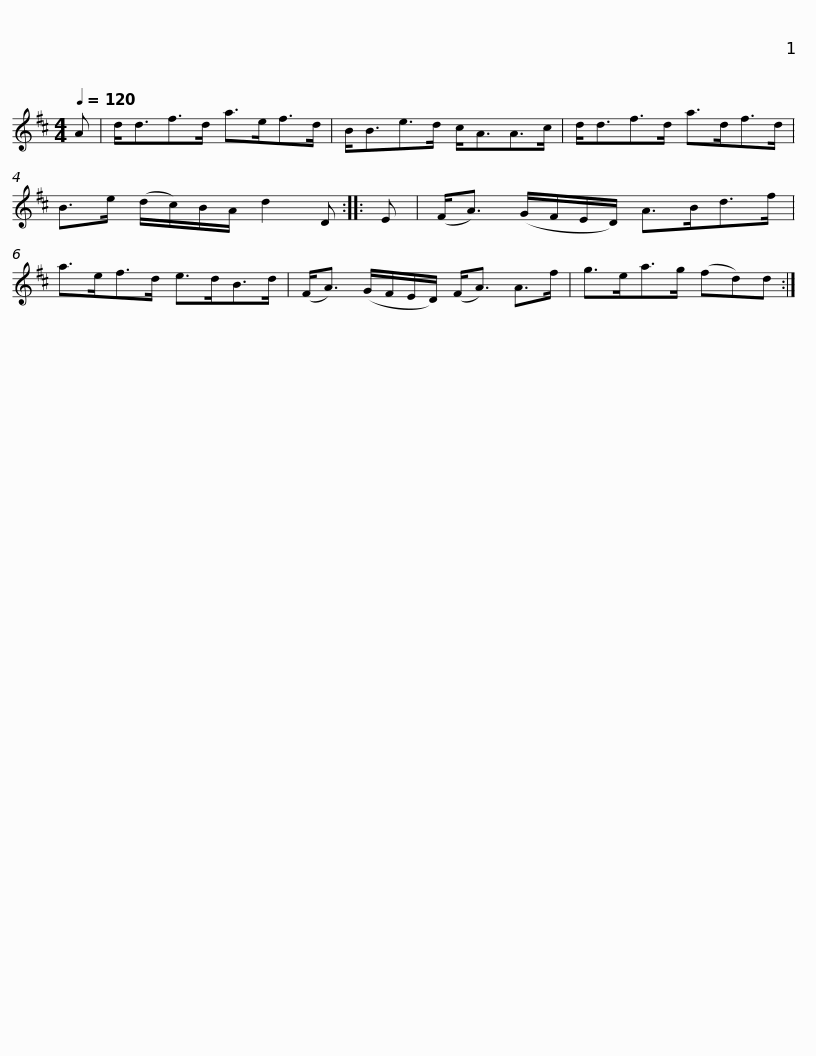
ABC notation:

X:1
L:1/8
Q:1/4=120
M:4/4
I:linebreak $
K:D
V:1 treble
V:1
 A | d<df>d a>ef>d | B<Be>d c<AA>c | d<df>d a>df>d | B>e (d/c/)B/A/ d2 D :: %5
 E |$ (F<A) (G/F/E/D/) A>Bd>f | a>ef>d e>dB>d | (F<A) (G/F/E/D/) (F<A) A>f | g>ea>g (fd)d :| %10
